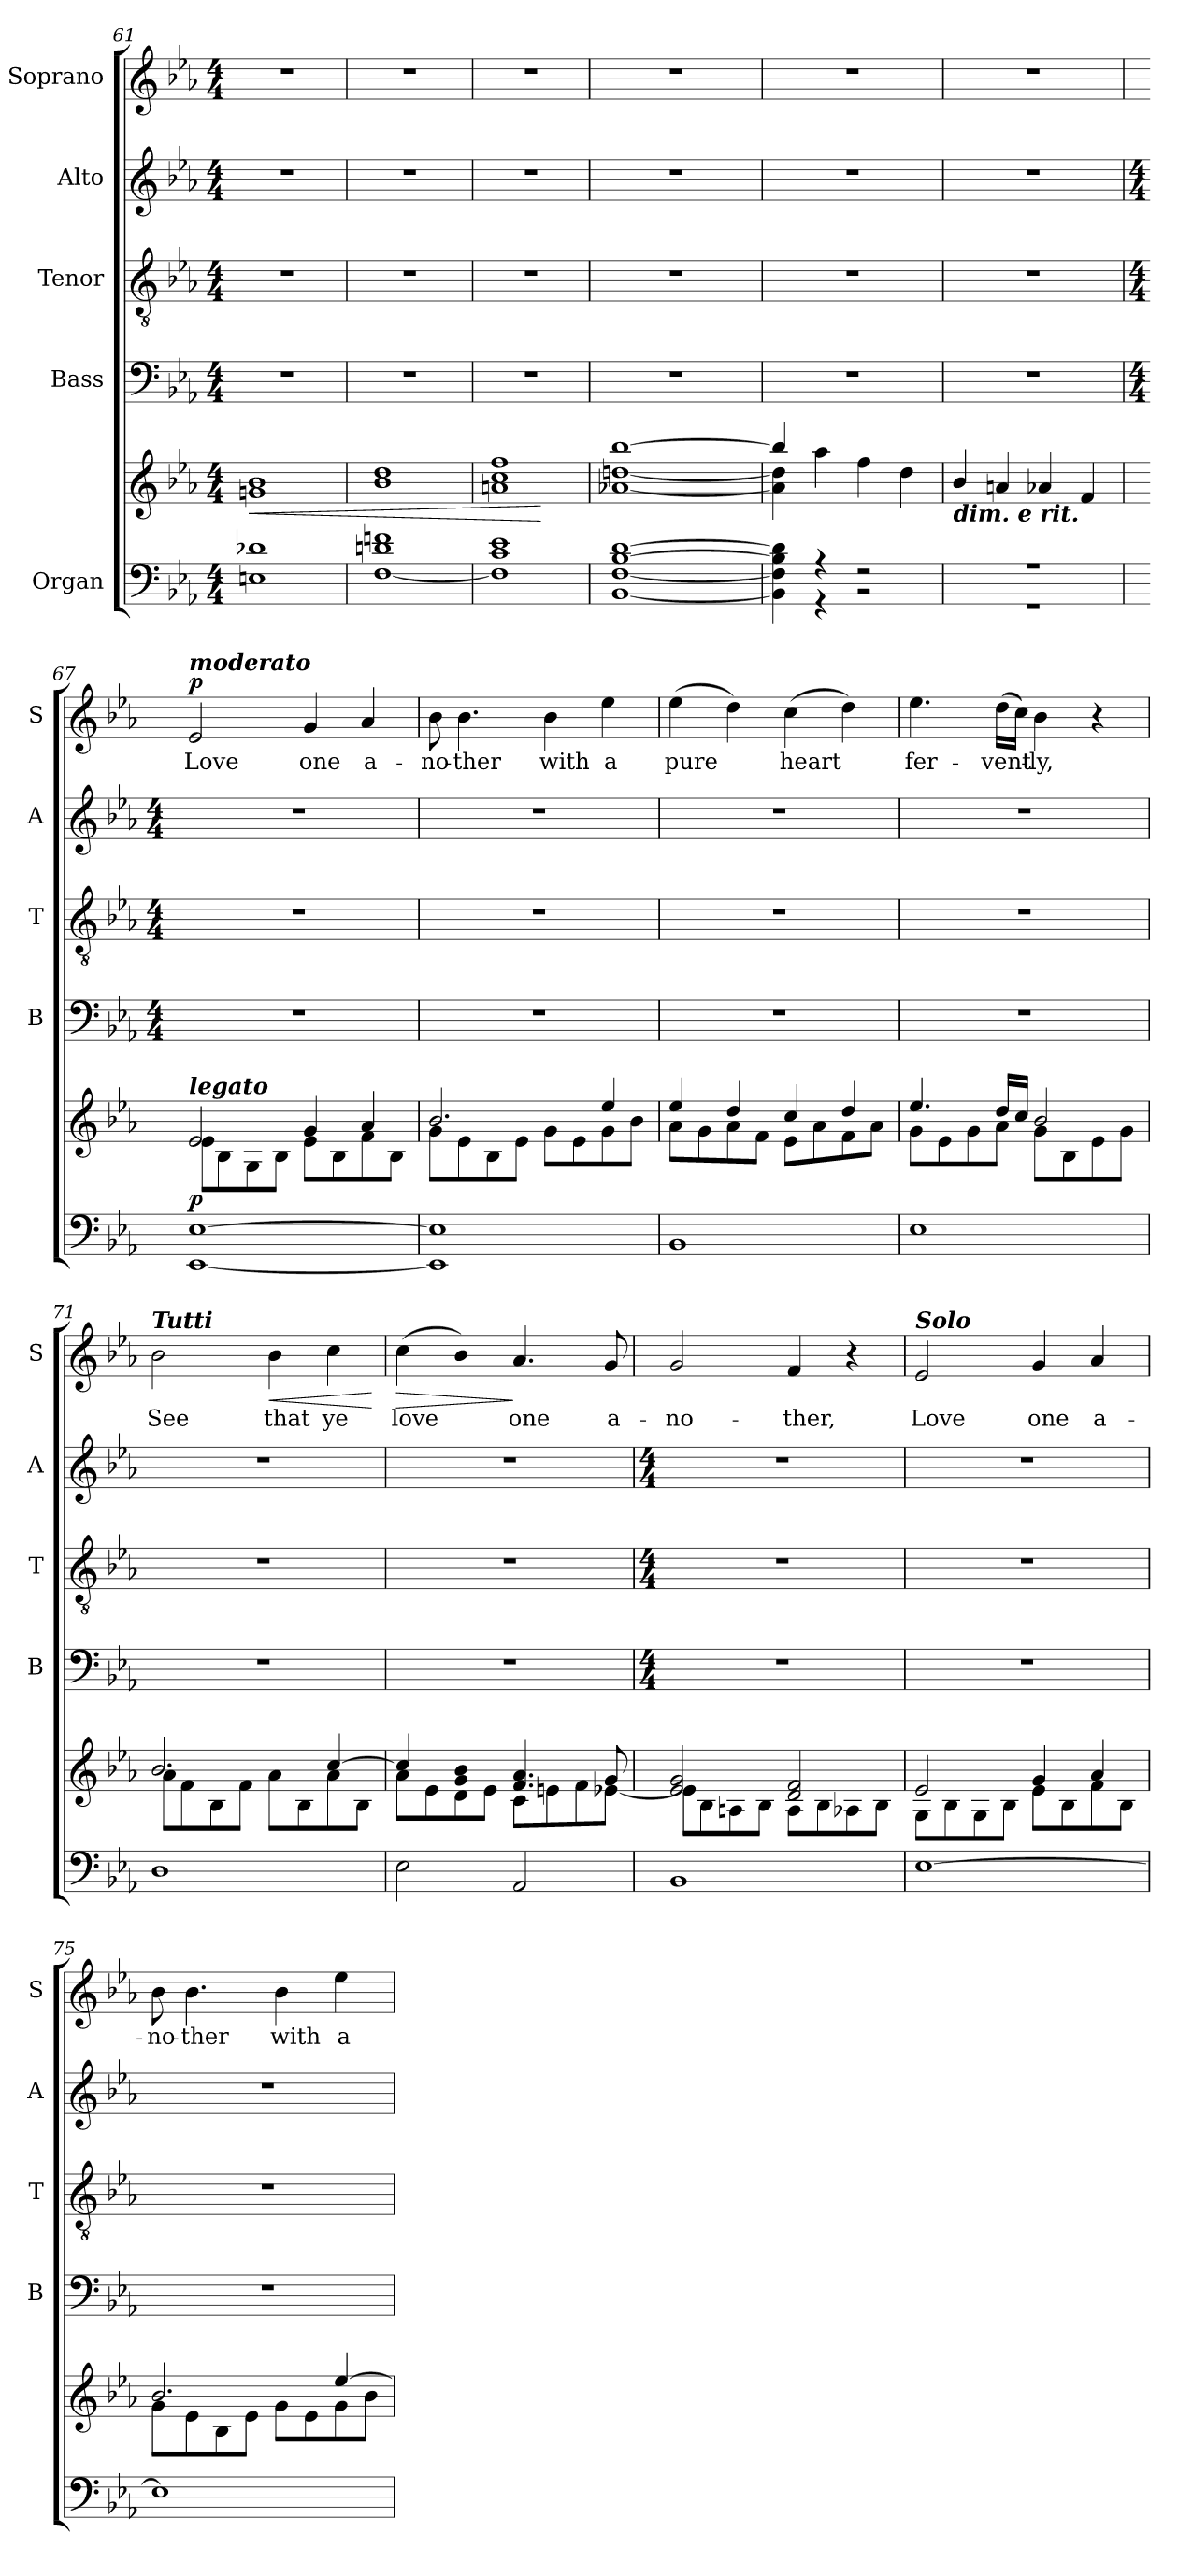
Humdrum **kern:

**kern	**kern	**dynam	**kern	**kern	**kern	**kern	**text	**dynam
*part5	*part5	*part5	*part4	*part3	*part2	*part1	*part1	*part1
*staff6	*staff5	*staff5/6	*staff4	*staff3	*staff2	*staff1	*staff1	*staff1
*I"Organ	*	*	*I"Bass	*I"Tenor	*I"Alto	*I"Soprano	*	*
*	*	*	*I'B	*I'T	*I'A	*I'S	*	*
*clefF4	*clefG2	*	*clefF4	*clefGv2	*clefG2	*clefG2	*	*
*k[b-e-a-]	*k[b-e-a-]	*	*k[b-e-a-]	*k[b-e-a-]	*k[b-e-a-]	*k[b-e-a-]	*	*
*E-:	*E-:	*	*E-:	*E-:	*E-:	*E-:	*	*
*M4/4	*M4/4	*	*M4/4	*M4/4	*M4/4	*M4/4	*	*
=61	=61	=61	=61	=61	=61	=61	=61	=61
*^	*^	*	*	*	*	*	*	*
!	!	!	!	!LO:HP:b	!	!	!	!	!	!
1d-X	1En\	1b-/	1gn\	<	1r	1r	1r	1r	.	.
=62	=62	=62	=62	=62	=62	=62	=62	=62	=62	=62
1dn 1fn	[1F\	1dd/	1b-\	.	1r	1r	1r	1r	.	.
=63	=63	=63	=63	=63	=63	=63	=63	=63	=63	=63
1c 1e-	1F\]	1ff/	1an\ 1cc\	.	1r	1r	1r	1r	.	.
*v	*v	*	*	*	*	*	*	*	*	*
*	*v	*v	*	*	*	*	*	*	*
.	.	[	.	.	.	.	.	.
=64	=64	=64	=64	=64	=64	=64	=64	=64
*^	*^	*	*	*	*	*	*	*
2ryy	[1BB-\ [1F\ [1B-\ [1d\	[1bb-/	[1a-X\ [1ddn\	.	1r	1r	1r	1r	.	.
4ryy	.	.	.	.	.	.	.	.	.	.
4ryy	.	.	.	.	.	.	.	.	.	.
=65	=65	=65	=65	=65	=65	=65	=65	=65	=65	=65
4ryy	4BB-\] 4F\] 4B-\] 4d\]	4bb-/]	4a-\] 4dd\]	.	1r	1r	1r	1r	.	.
4r	4r	4ryy	4aa-\	.	.	.	.	.	.	.
2r	2r	2ryy	4ff\	.	.	.	.	.	.	.
.	.	.	4dd\	.	.	.	.	.	.	.
=66	=66	=66	=66	=66	=66	=66	=66	=66	=66	=66
!	!	!LO:TX:b:Bi:t=dim. e rit.	!	!	!	!	!	!	!	!
1r	1r	4ryy	4b-/	.	1r	1r	1r	1r	.	.
.	.	2.ryy	4an/	.	.	.	.	.	.	.
.	.	.	4a-X/	.	.	.	.	.	.	.
.	.	.	4f/	.	.	.	.	.	.	.
*v	*v	*	*	*	*	*	*	*	*	*
!!LO:LB:g=z
=67	=67	=67	=67	=67	=67	=67	=67	=67	=67
*	*	*	*	*M4/4	*M4/4	*M4/4	*	*	*
!	!	!	!	!	!	!	!LO:TX:a:Bi:t=moderato	!	!
!	!LO:TX:a:Bi:t=legato	!	!	!	!	!	!	!	!
!	!	!	!LO:DY:b	!	!	!	!	!LO:LY:b	!LO:DY:b
[1EE- [1E-	2e-/	8e-\L	p	1r	1r	1r	2e-	Love	p
.	.	8B-\	.	.	.	.	.	.	.
.	.	8G\	.	.	.	.	.	.	.
.	.	8B-\J	.	.	.	.	.	.	.
!	!	!	!	!	!	!	!	!LO:LY:b	!
.	4g/	8e-\L	.	.	.	.	4g	one	.
.	.	8B-\	.	.	.	.	.	.	.
!	!	!	!	!	!	!	!	!LO:LY:b	!
.	4a-/	8f\	.	.	.	.	4a-	a-	.
.	.	8B-\J	.	.	.	.	.	.	.
=68	=68	=68	=68	=68	=68	=68	=68	=68	=68
!	!	!	!	!	!	!	!	!LO:LY:b	!
1EE-] 1E-]	2.b-/	8g\L	.	1r	1r	1r	8b-	-no-	.
!	!	!	!	!	!	!	!	!LO:LY:b	!
.	.	8e-\	.	.	.	.	4.b-	-ther	.
.	.	8B-\	.	.	.	.	.	.	.
.	.	8e-\J	.	.	.	.	.	.	.
!	!	!	!	!	!	!	!	!LO:LY:b	!
.	.	8g\L	.	.	.	.	4b-	with	.
.	.	8e-\	.	.	.	.	.	.	.
!	!	!	!	!	!	!	!	!LO:LY:b	!
.	4ee-/	8g\	.	.	.	.	4ee-	a	.
.	.	8b-\J	.	.	.	.	.	.	.
=69	=69	=69	=69	=69	=69	=69	=69	=69	=69
!	!	!	!	!	!	!	!	!LO:LY:b	!
1BB-	4ee-/	8a-\L	.	1r	1r	1r	(>4ee-	pure	.
.	.	8g\	.	.	.	.	.	.	.
.	4dd/	8a-\	.	.	.	.	4dd)	.	.
.	.	8f\J	.	.	.	.	.	.	.
!	!	!	!	!	!	!	!	!LO:LY:b	!
.	4cc/	8e-\L	.	.	.	.	(>4cc	heart	.
.	.	8a-\	.	.	.	.	.	.	.
.	4dd/	8f\	.	.	.	.	4dd)	.	.
.	.	8a-\J	.	.	.	.	.	.	.
=70	=70	=70	=70	=70	=70	=70	=70	=70	=70
!	!	!	!	!	!	!	!	!LO:LY:b	!
1E-	4.ee-/	8g\L	.	1r	1r	1r	4.ee-	fer-	.
.	.	8e-\	.	.	.	.	.	.	.
.	.	8g\	.	.	.	.	.	.	.
!	!	!	!	!	!	!	!	!LO:LY:b	!
.	16dd/LL	8a-\J	.	.	.	.	(>16ddLL	-vent-	.
.	16cc/JJ	.	.	.	.	.	16ccJJ)	.	.
!	!	!	!	!	!	!	!	!LO:LY:b	!
.	2b-/	8g\L	.	.	.	.	4b-	ly,	.
.	.	8B-\	.	.	.	.	.	.	.
.	.	8e-\	.	.	.	.	4r	.	.
.	.	8g\J	.	.	.	.	.	.	.
=71	=71	=71	=71	=71	=71	=71	=71	=71	=71
!	!	!	!	!	!	!	!LO:TX:a:Bi:t=Tutti	!	!
!	!	!	!	!	!	!	!	!LO:LY:b	!
1D	2.b-/	8a-\L	.	1r	1r	1r	2b-	See	.
.	.	8f\	.	.	.	.	.	.	.
.	.	8B-\	.	.	.	.	.	.	.
.	.	8f\J	.	.	.	.	.	.	.
!	!	!	!	!	!	!	!	!LO:LY:b	!LO:HP:b
.	.	8a-\L	.	.	.	.	4b-	that	<
.	.	8B-\	.	.	.	.	.	.	.
!	!	!	!	!	!	!	!	!LO:LY:b	!
.	[4cc/	8a-\	.	.	.	.	4cc	ye	.
.	.	8B-\J	.	.	.	.	.	.	.
*	*v	*v	*	*	*	*	*	*	*
.	.	.	.	.	.	.	.	[
=72	=72	=72	=72	=72	=72	=72	=72	=72
*	*^	*	*	*	*	*	*	*
!	!	!	!	!	!	!	!	!LO:LY:b	!LO:HP:b
2E-	4cc/]	8a-\L	.	1r	1r	1r	(<4cc	love	>
.	.	8e-\	.	.	.	.	.	.	.
.	4g/ 4b-/	8d\	.	.	.	.	4b-/)	.	.
.	.	8e-\J	.	.	.	.	.	.	.
!	!	!	!	!	!	!	!	!LO:LY:b	!
2AA-	4.f/ 4.a-/	8c\L	.	.	.	.	4.a-	one	]
.	.	8en\	.	.	.	.	.	.	.
.	.	8f\	.	.	.	.	.	.	.
!	!	!	!	!	!	!	!	!LO:LY:b	!
.	8g/	[8e-X\J	.	.	.	.	8g	a-	.
!!LO:LB:g=z
=73	=73	=73	=73	=73	=73	=73	=73	=73	=73
*	*	*	*	*M4/4	*M4/4	*M4/4	*	*	*
!	!	!	!	!	!	!	!	!LO:LY:b	!
1BB-	2e-/ 2g/	8e-\L]	.	1r	1r	1r	2g	-no-	.
.	.	8B-\	.	.	.	.	.	.	.
.	.	8An\	.	.	.	.	.	.	.
.	.	8B-\J	.	.	.	.	.	.	.
!	!	!	!	!	!	!	!	!LO:LY:b	!
.	2d/ 2f/	8A\L	.	.	.	.	4f	-ther,	.
.	.	8B-\	.	.	.	.	.	.	.
.	.	8A-X\	.	.	.	.	4r	.	.
.	.	8B-\J	.	.	.	.	.	.	.
=74	=74	=74	=74	=74	=74	=74	=74	=74	=74
!	!	!	!	!	!	!	!LO:TX:a:Bi:t=Solo	!	!
!	!	!	!	!	!	!	!	!LO:LY:b	!
[1E-	2e-/	8G\L	.	1r	1r	1r	2e-	Love	.
.	.	8B-\	.	.	.	.	.	.	.
.	.	8G\	.	.	.	.	.	.	.
.	.	8B-\J	.	.	.	.	.	.	.
!	!	!	!	!	!	!	!	!LO:LY:b	!
.	4g/	8e-\L	.	.	.	.	4g	one	.
.	.	8B-\	.	.	.	.	.	.	.
!	!	!	!	!	!	!	!	!LO:LY:b	!
.	4a-/	8f\	.	.	.	.	4a-	a-	.
.	.	8B-\J	.	.	.	.	.	.	.
=75	=75	=75	=75	=75	=75	=75	=75	=75	=75
!	!	!	!	!	!	!	!	!LO:LY:b	!
1E-]	2.b-/	8g\L	.	1r	1r	1r	8b-	-no-	.
!	!	!	!	!	!	!	!	!LO:LY:b	!
.	.	8e-\	.	.	.	.	4.b-	-ther	.
.	.	8B-\	.	.	.	.	.	.	.
.	.	8e-\J	.	.	.	.	.	.	.
!	!	!	!	!	!	!	!	!LO:LY:b	!
.	.	8g\L	.	.	.	.	4b-	with	.
.	.	8e-\	.	.	.	.	.	.	.
!	!	!	!	!	!	!	!	!LO:LY:b	!
.	[4ee-/	8g\	.	.	.	.	4ee-	a	.
.	.	8b-\J	.	.	.	.	.	.	.
*	*v	*v	*	*	*	*	*	*	*
=	=	=	=	=	=	=	=	=
*-	*-	*-	*-	*-	*-	*-	*-	*-
